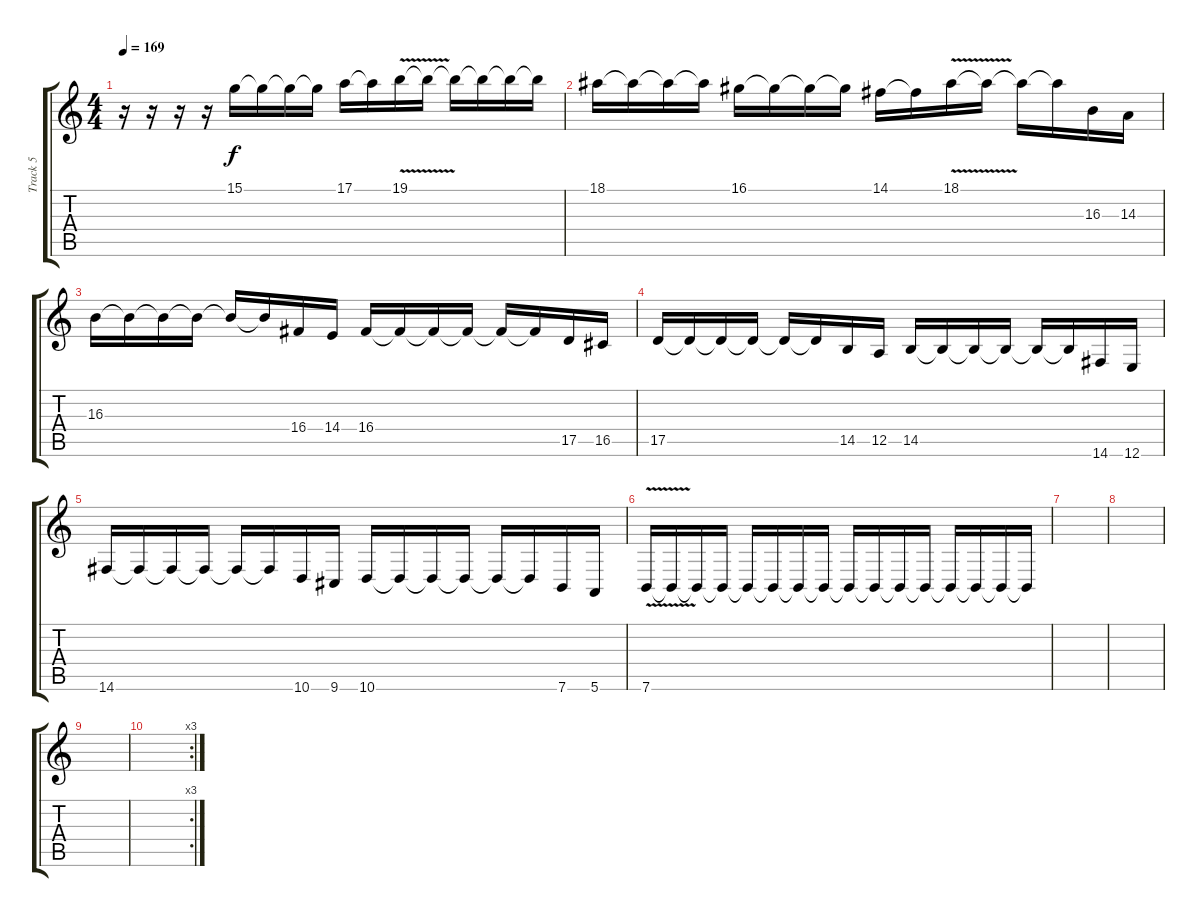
\track ("Track 5" "Track 5") {instrument lead5charang}
\staff {score tabs}
\tuning (E4 B3 G3 D3 A2 E2) {hide}
\ts (4 4)
\tempo 169
\clef g2
\ks c
r.16{dy f} r.16 r.16 r.16 15.1.16 15.1{t}.16 15.1{t}.16 15.1{t}.16 17.1.16 17.1{t}.16 19.1{v}.16 19.1{t}.16 19.1{t}.16 19.1{t}.16 19.1{t}.16 19.1{t}.16 |
18.1.16 18.1{t}.16 18.1{t}.16 18.1{t}.16 16.1.16 16.1{t}.16 16.1{t}.16 16.1{t}.16 14.1.16 14.1{t}.16 18.1{v}.16 18.1{t}.16 18.1{t}.16 18.1{t}.16 16.3.16 14.3.16 |
16.3.16 16.3{t}.16 16.3{t}.16 16.3{t}.16 16.3{t}.16 16.3{t}.16 16.4.16 14.4.16 16.4.16 16.4{t}.16 16.4{t}.16 16.4{t}.16 16.4{t}.16 16.4{t}.16 17.5.16 16.5.16 |
17.5.16 17.5{t}.16 17.5{t}.16 17.5{t}.16 17.5{t}.16 17.5{t}.16 14.5.16 12.5.16 14.5.16 14.5{t}.16 14.5{t}.16 14.5{t}.16 14.5{t}.16 14.5{t}.16 14.6.16 12.6.16 |
14.6.16 14.6{t}.16 14.6{t}.16 14.6{t}.16 14.6{t}.16 14.6{t}.16 10.6.16 9.6.16 10.6.16 10.6{t}.16 10.6{t}.16 10.6{t}.16 10.6{t}.16 10.6{t}.16 7.6.16 5.6.16 |
7.6{v}.16 7.6{t}.16 7.6{t}.16 7.6{t}.16 7.6{t}.16 7.6{t}.16 7.6{t}.16 7.6{t}.16 7.6{t}.16 7.6{t}.16 7.6{t}.16 7.6{t}.16 7.6{t}.16 7.6{t}.16 7.6{t}.16 7.6{t}.16 |
|
|
|
\rc 3
